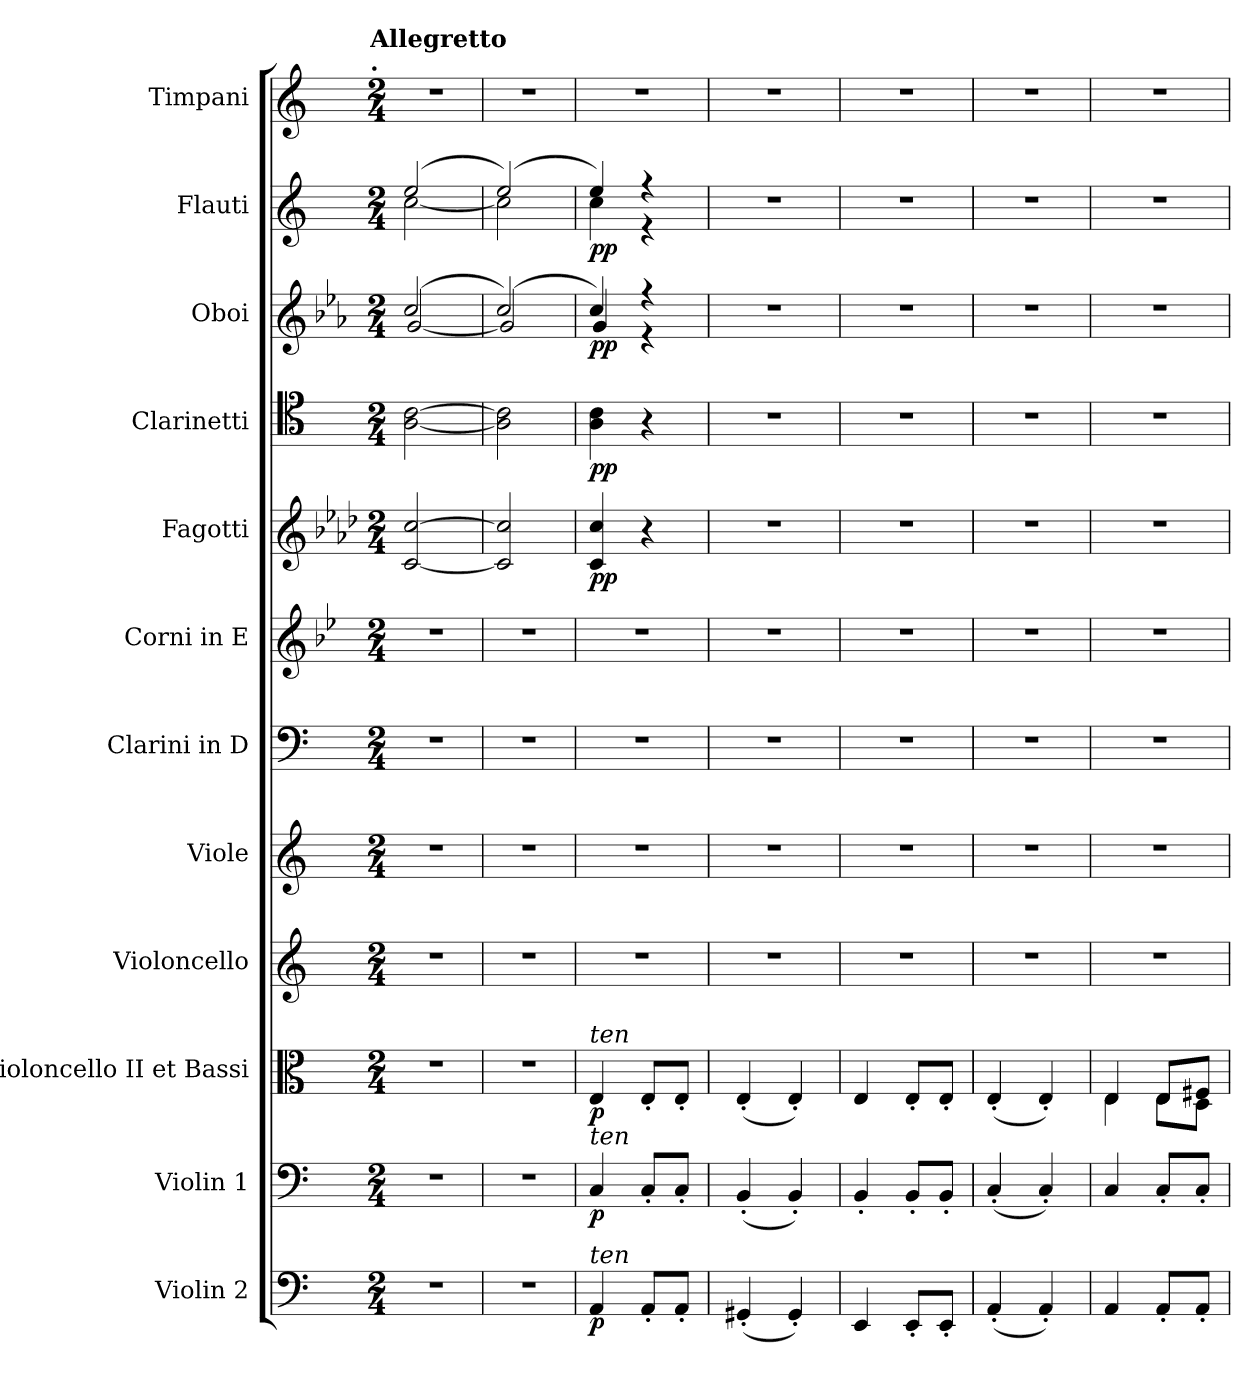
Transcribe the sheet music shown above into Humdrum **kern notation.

**kern	**dynam	**kern	**dynam	**kern	**dynam	**kern	**kern	**kern	**kern	**kern	**dynam	**kern	**dynam	**kern	**dynam	**kern	**dynam	**kern
*part12	*part12	*part11	*part11	*part10	*part10	*part9	*part8	*part7	*part6	*part5	*part5	*part4	*part4	*part3	*part3	*part2	*part2	*part1
*staff12	*staff12	*staff11	*staff11	*staff10	*staff10	*staff9	*staff8	*staff7	*staff6	*staff5	*staff5	*staff4	*staff4	*staff3	*staff3	*staff2	*staff2	*staff1
*I"Violin 2	*	*I"Violin 1	*	*I"Violoncello II et Bassi	*	*I"Violoncello	*I"Viole	*I"Clarini in D	*I"Corni in E	*I"Fagotti	*	*I"Clarinetti	*	*I"Oboi	*	*I"Flauti	*	*I"Timpani
*I'Vln. 2	*	*I'Vln. 1	*	*I'Cb.	*	*I'Vc.	*	*	*	*	*	*	*	*I'Ob.	*	*I'Fl.	*	*I'Timp.
*clefF4	*	*clefF4	*	*clefC3	*	*clefG2	*clefG2	*clefF4	*clefG2	*clefG2	*	*clefC4	*	*clefG2	*	*clefG2	*	*clefG2
*ITrd7c12	*	*	*	*	*	*	*	*	*ITrd-1c-2	*ITrd5c8	*	*	*	*ITrd2c3	*	*	*	*
*k[]	*	*k[]	*	*k[]	*	*k[]	*k[]	*k[]	*k[]	*k[]	*	*k[]	*	*k[]	*	*k[]	*	*k[]
!!LO:TX:omd:t=Allegretto\n.
*M2/4	*	*M2/4	*	*M2/4	*	*M2/4	*M2/4	*M2/4	*M2/4	*M2/4	*	*M2/4	*	*M2/4	*	*M2/4	*	*M2/4
*MM116	*	*MM116	*	*MM116	*	*MM116	*MM116	*MM116	*MM116	*MM116	*	*MM116	*	*MM116	*	*MM116	*	*MM116
=1	=1	=1	=1	=1	=1	=1	=1	=1	=1	=1	=1	=1	=1	=1	=1	=1	=1	=1
*	*	*	*	*	*	*	*	*	*	*	*	*	*	*^	*	*^	*	*
!	!	!	!	!	!	!	!	!	!	!	!LO:DY:b	!	!LO:DY:b	!	!	!LO:DY:b	!	!	!LO:DY:b	!
2r	.	2r	.	2r	.	2r	2r	2r	2r	[2E/ [2e/	F	[2A\ [2c\	F	(>2a/	[2e/	F	(>2ee/	[2cc\	F	2r
=2	=2	=2	=2	=2	=2	=2	=2	=2	=2	=2	=2	=2	=2	=2	=2	=2	=2	=2	=2	=2
2r	.	2r	.	2r	.	2r	2r	2r	2r	2E]/ 2e]/	.	2A]\ 2c]\	.	(>2a/)	2e/]	.	(>2ee/)	2cc\]	.	2r
=3	=3	=3	=3	=3	=3	=3	=3	=3	=3	=3	=3	=3	=3	=3	=3	=3	=3	=3	=3	=3
!	!	!	!	!LO:TX:a:i:t=ten	!	!	!	!	!	!	!	!	!	!	!	!	!	!	!	!
!	!	!LO:TX:a:i:t=ten	!	!	!	!	!	!	!	!	!	!	!	!	!	!	!	!	!	!
!LO:TX:a:i:t=ten	!	!	!	!	!	!	!	!	!	!	!	!	!	!	!	!	!	!	!	!
!	!LO:DY:b	!	!LO:DY:b	!	!LO:DY:b	!	!	!	!	!	!LO:DY:b	!	!LO:DY:b	!	!	!LO:DY:b	!	!	!LO:DY:b	!
4AAA/	p	4C/	p	4E/	p	2r	2r	2r	2r	4E/ 4e/	pp	4A\ 4c\	pp	4a/)	4e/	pp	4ee/)	4cc\	pp	2r
8AAA'/L	.	8C'/L	.	8E'/L	.	.	.	.	.	4r	.	4r	.	4r	4r	.	4r	4r	.	.
8AAA'/J	.	8C'/J	.	8E'/J	.	.	.	.	.	.	.	.	.	.	.	.	.	.	.	.
*	*	*	*	*	*	*	*	*	*	*	*	*	*	*v	*v	*	*	*	*	*
*	*	*	*	*	*	*	*	*	*	*	*	*	*	*	*	*v	*v	*	*
=4	=4	=4	=4	=4	=4	=4	=4	=4	=4	=4	=4	=4	=4	=4	=4	=4	=4	=4
(<4GGG#X'/	.	(<4BB'/	.	(<4E'/	.	2r	2r	2r	2r	2r	.	2r	.	2r	.	2r	.	2r
4GGG#'/)	.	4BB'/)	.	4E'/)	.	.	.	.	.	.	.	.	.	.	.	.	.	.
=5	=5	=5	=5	=5	=5	=5	=5	=5	=5	=5	=5	=5	=5	=5	=5	=5	=5	=5
4EEE/	.	4BB'/	.	4E/	.	2r	2r	2r	2r	2r	.	2r	.	2r	.	2r	.	2r
8EEE'/L	.	8BB'/L	.	8E'/L	.	.	.	.	.	.	.	.	.	.	.	.	.	.
8EEE'/J	.	8BB'/J	.	8E'/J	.	.	.	.	.	.	.	.	.	.	.	.	.	.
=6	=6	=6	=6	=6	=6	=6	=6	=6	=6	=6	=6	=6	=6	=6	=6	=6	=6	=6
(<4AAA'/	.	(<4C'/	.	(<4E'/	.	2r	2r	2r	2r	2r	.	2r	.	2r	.	2r	.	2r
4AAA'/)	.	4C'/)	.	4E'/)	.	.	.	.	.	.	.	.	.	.	.	.	.	.
=7	=7	=7	=7	=7	=7	=7	=7	=7	=7	=7	=7	=7	=7	=7	=7	=7	=7	=7
*	*	*	*	*^	*	*	*	*	*	*	*	*	*	*	*	*	*	*
4AAA/	.	4C/	.	4E/	4E\	.	2r	2r	2r	2r	2r	.	2r	.	2r	.	2r	.	2r
8AAA'/L	.	8C'/L	.	8E/L	8E\L	.	.	.	.	.	.	.	.	.	.	.	.	.	.
8AAA'/J	.	8C'/J	.	8F#X/J	8D\J	.	.	.	.	.	.	.	.	.	.	.	.	.	.
*	*	*	*	*v	*v	*	*	*	*	*	*	*	*	*	*	*	*	*	*
=	=	=	=	=	=	=	=	=	=	=	=	=	=	=	=	=	=	=
*-	*-	*-	*-	*-	*-	*-	*-	*-	*-	*-	*-	*-	*-	*-	*-	*-	*-	*-
